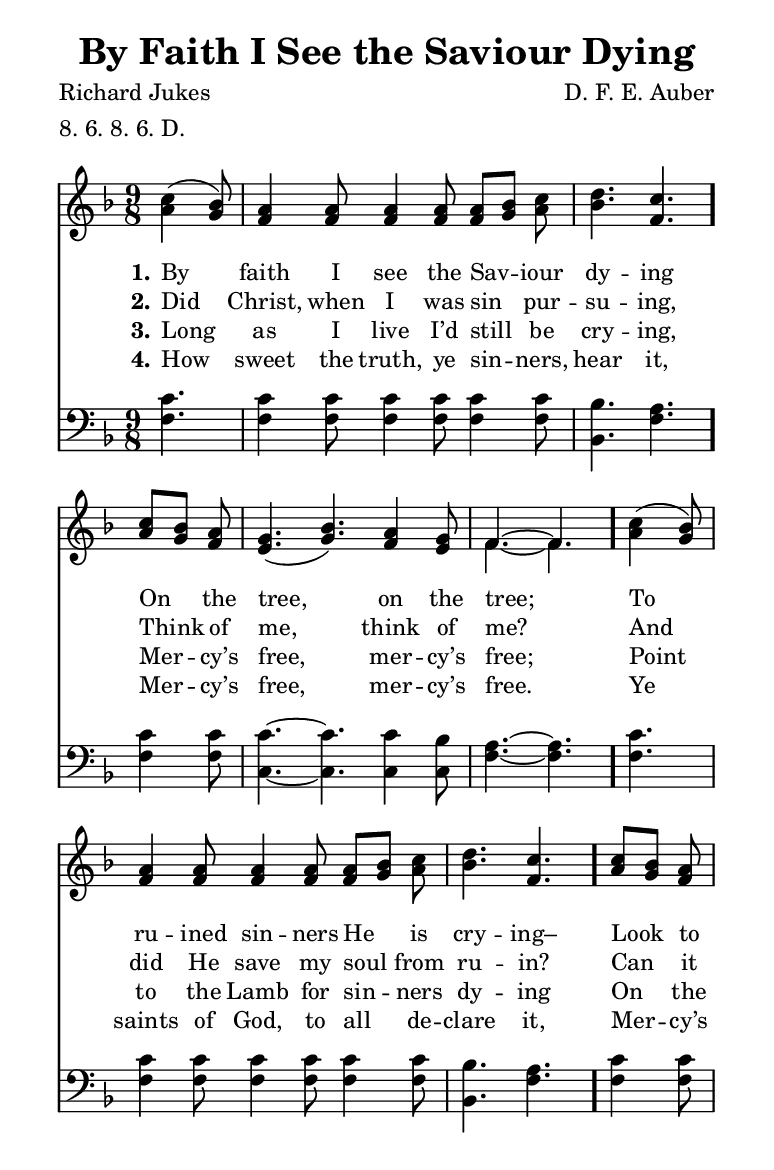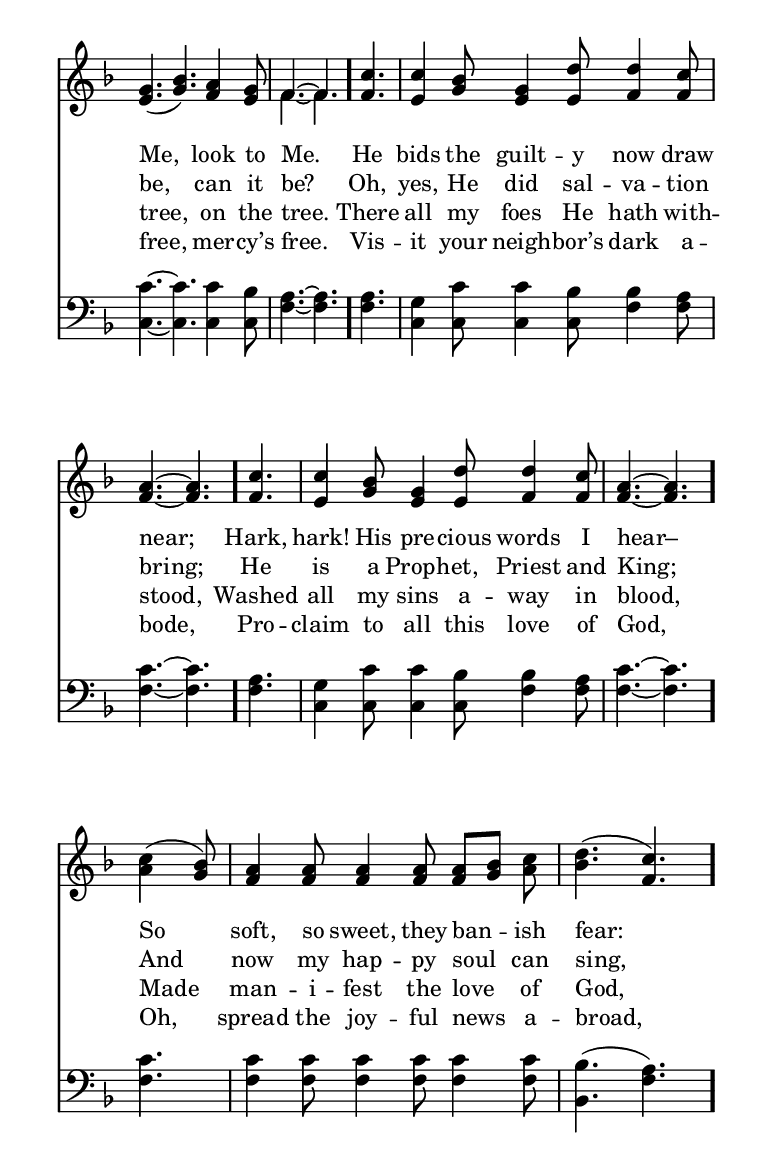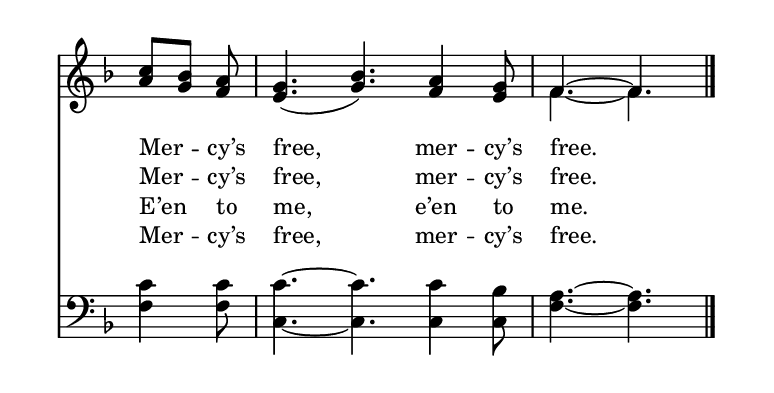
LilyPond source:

\include "common/global.ily"
\paper {
  \include "common/paper.ily"
}

\header{
  %gospel
  hymnnumber = "5"
  title = "By Faith I See the Saviour Dying"
  tunename = "Mercy’s Free"
  meter = "8. 6. 8. 6. D." % original has 8. 6. 8. 6. 8. 6. 8. 6.
  poet = "Richard Jukes"
  composer = "D. F. E. Auber"
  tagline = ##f
}

global = {
  \include "common/overrides.ily"
  \autoBeamOff
  \override Staff.TimeSignature.style = #'numbered \time 9/8
  \once \override Score.MetronomeMark.transparent = ##t
  \tempo 4 = 80
  \key f \major
  \partial 4.
}

patternOne   = { c4( c8) | c4 c8 c4 c8 c8[ c8] c8 | c4. c4. c8[ c8] c8 | c4.( c4.) c4 c8 | c4. ~ c4. }
patternTwo   = { c4. | c4 c8 c4 c8 c4 c8 | c4. ~ c4. c4. | c4 c8 c4 c8 c4 c8 | c4. ~ c4. } % original has unexplained slur
patternThree = { c4. | c4 c8 c4 c8 c4 c8 | c4. c4. c4 c8 | c4. ~ c4. c4 c8 | c4. ~ c4. }
patternFour  = { c4( c8) | c4 c8 c4 c8 c8[ c8] c8 | c4.( c4.) c8[ c8] c8 | c4.( c4.) c4 c8 | c4. ~ c4. }
patternFive  = { c4. | c4 c8 c4 c8 c4 c8 | c4.( c4.) c4 c8 | c4. ~ c4. c4 c8 | c4. ~ c4. }

notesSoprano = {
\global
\relative c' {

    \changePitch \patternOne  { c' bes | a a a a a bes c | d c c bes a | g bes a g | f f } \eogbreak
    \changePitch \patternOne  { c' bes | a a a a a bes c | d c c bes a | g bes a g | f f } \eogbreak
    \changePitch \patternTwo  { c' | c bes g d' d c | a a c | c bes g d' d c | a a } \eogbreak
    \changePitch \patternFour { c bes | a a a a a bes c | d c c bes a | g bes a g | f f } \eogbreak

    \bar "|."

}
}

notesAlto = {
\global
\relative e' {

    \changePitch \patternOne  { a g | f f f f f g a | bes f a g f | e g f e | f f }
    \changePitch \patternOne  { a g | f f f f f g a | bes f a g f | e g f e | f f }
    \changePitch \patternTwo  { f | e g e e f f | f f f | e g e e f f | f f }
    \changePitch \patternFour { a g | f f f f f g a | bes f a g f | e g f e | f f }

}
}

notesTenor = {
\global
\relative a {

    \changePitch \patternThree { c | c c c c c c | bes a c c | c c c bes | a a }
    \changePitch \patternThree { c | c c c c c c | bes a c c | c c c bes | a a }
    \changePitch \patternTwo   { a | g c c bes bes a | c c a | g c c bes bes a | c c }
    \changePitch \patternFive  { c | c c c c c c | bes a c c | c c c bes | a a }

}
}

notesBass = {
\global
\relative a {

    \changePitch \patternThree { f | f f f f f f | bes, f' f f | c c c c | f f }
    \changePitch \patternThree { f | f f f f f f | bes, f' f f | c c c c | f f }
    \changePitch \patternTwo   { f | c c c c f f | f f | f c c c c f f | f f }
    \changePitch \patternFive  { f | f f f f f f | bes, f' f f | c c c c | f f }

}
}

wordsA = \lyricmode {
\set stanza = "1."

    By faith I see the Sav -- iour dy -- ing \bar "."
    On the tree, on the tree; \bar "."
    To ru -- ined sin -- ners He is cry -- ing– \bar "."
    Look to Me, look to Me. \bar "."
    He bids the guilt -- y now draw near; \bar "."
    Hark, hark! His pre -- cious words I hear– \bar "."
    So soft, so sweet, they ban -- ish fear: \bar "."
    Mer -- cy’s free, mer -- cy’s free. \bar "."

}

wordsB = \lyricmode {
\set stanza = "2."

    Did Christ, when I was sin pur -- su -- ing,
    Think of me, think of me?
    And did He save my soul from ru -- in?
    Can it be, can it be?
    Oh, yes, He did sal -- va -- tion bring;
    He is a Proph -- et, Priest and King;
    And now my hap -- py soul can sing,
    Mer -- cy’s free, mer -- cy’s free.

}

wordsC = \lyricmode {
\set stanza = "3."

    Long as I live I’d still be cry -- ing,
    Mer -- cy’s free, mer -- cy’s free;
    Point to the Lamb for sin -- ners dy -- ing
    On the tree, on the tree.
    There all my foes He hath with -- stood,
    Washed all my sins a -- way in blood,
    Made man -- i -- fest the love of God,
    E’en to me, e’en to me.

}

wordsD = \lyricmode {
\set stanza = "4."

    How sweet the truth, ye sin -- ners, hear it,
    Mer -- cy’s free, mer -- cy’s free.
    Ye saints of God, to all de -- clare it,
    Mer -- cy’s free, mer -- cy’s free.
    Vis -- it your neigh -- bor’s dark a -- bode,
    Pro -- claim to all this love of God,
    Oh, spread the joy -- ful news a -- broad,
    Mer -- cy’s free, mer -- cy’s free.

}


\score {
  \context ChoirStaff <<
    \context Staff = upper <<
      \set Staff.autoBeaming = ##f
      \set ChoirStaff.systemStartDelimiter = #'SystemStartBar
      \set ChoirStaff.printPartCombineTexts = ##f
      \partcombine #'(2 . 9) \notesSoprano \notesAlto
      \context NullVoice = sopranos { \voiceOne << \notesSoprano >> }
      \context NullVoice = altos { \voiceTwo << \notesAlto >> }
      \context Lyrics = one   \lyricsto sopranos \wordsA
      \context Lyrics = two   \lyricsto sopranos \wordsB
      \context Lyrics = three \lyricsto sopranos \wordsC
      \context Lyrics = four  \lyricsto sopranos \wordsD
    >>
    \context Staff = men <<
      \set Staff.autoBeaming = ##f
      \clef bass
      \set ChoirStaff.printPartCombineTexts = ##f
      \partcombine #'(2 . 9) \notesTenor \notesBass
      \context NullVoice = tenors { \voiceOne << \notesTenor >> }
      \context NullVoice = basses { \voiceTwo << \notesBass >> }
    >>
  >>
  \layout {
    \include "common/layout.ily"
  }
  \midi{
    \include "common/midi.ily"
  }
}

\version "2.19.49"  % necessary for upgrading to future LilyPond versions.

